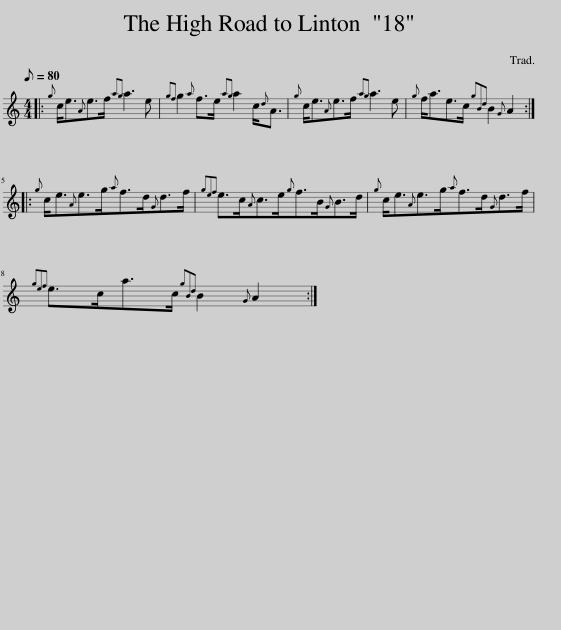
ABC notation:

X:1
L:1/8
Q:1/8=80
M:4/4
I:linebreak $
K:C
V:1 treble
V:1
|:{g} c<e{A}e>f{ag} a3 e |{gf} g2{a} f>e{ag} a2 c/{d}A3/2 |{g} c<e{A}e>f{ag} a3 e |{g} f<ae>c{gBd} B2{G} A2 ::${g} c<e{A}e>g{a}f>d{G}d>f | %5
{gef} e>c{A}c>e{g}f>B{G}B>d |{g} c<e{A}e>g{a}f>d{G}d>f |${gef} e>ca>c{gBd} B2{G} A2 :| %8
